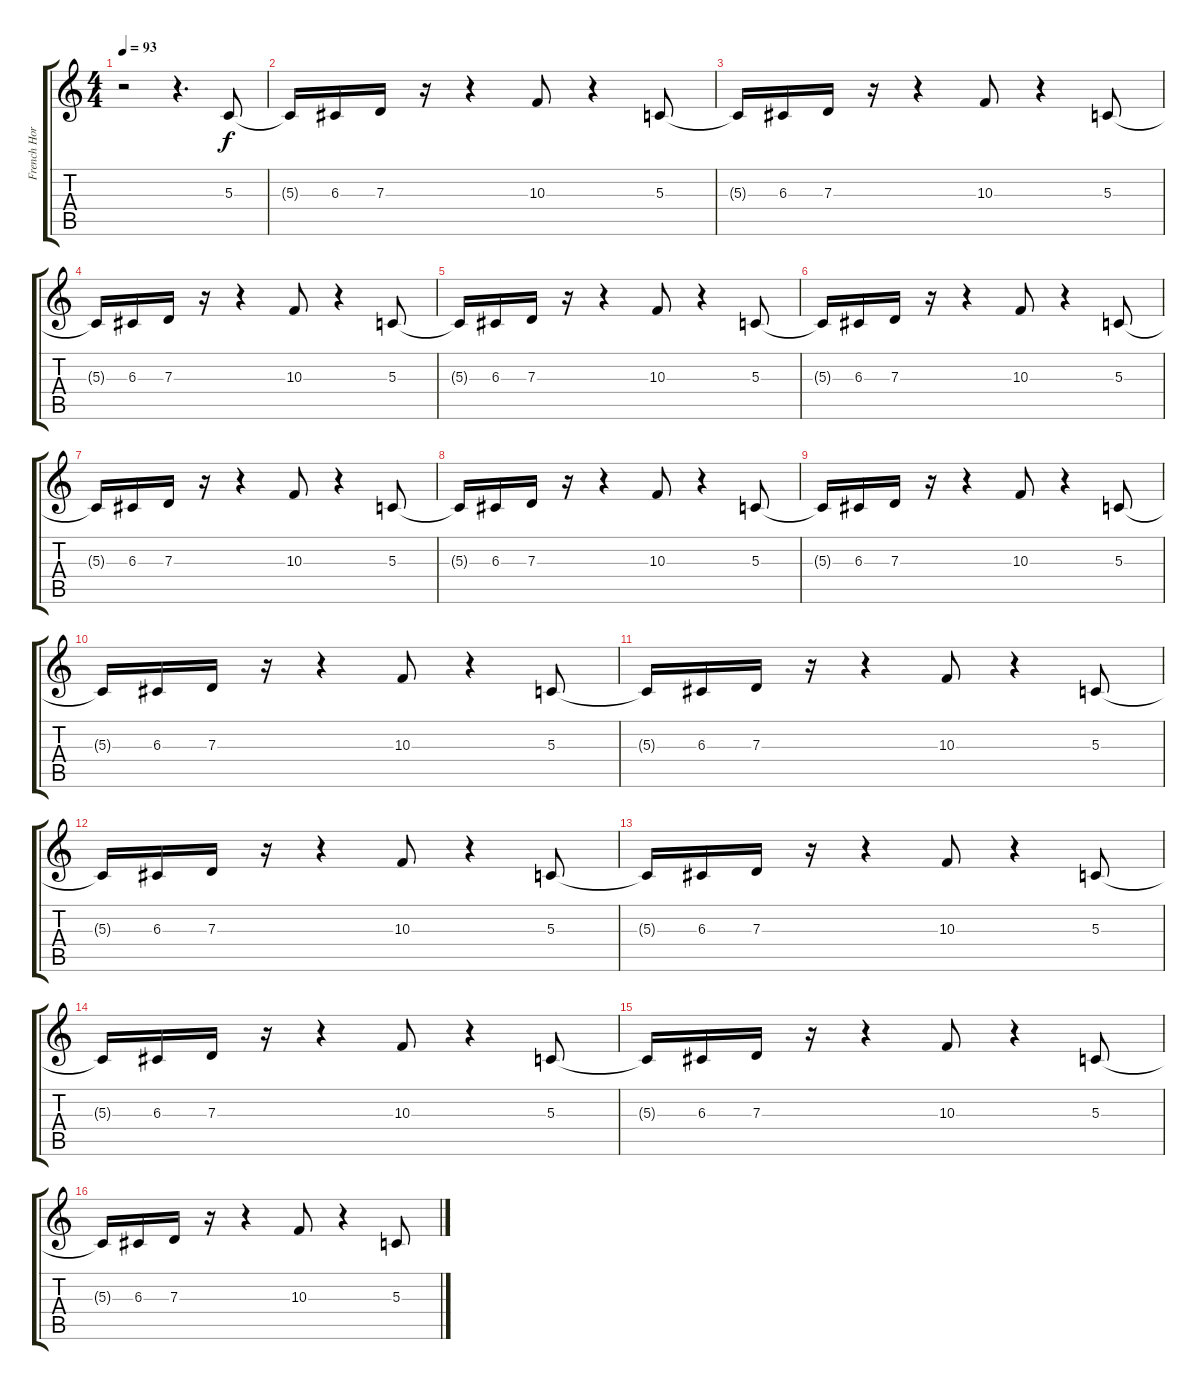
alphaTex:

\track ("French Horn" "French Hor") {instrument frenchhorn}
\staff {score tabs}
\tuning (E4 B3 G3 D3 A2 E2) {hide}
\ts (4 4)
\tempo 93
\clef g2
\ks c
r.2{dy f instrument frenchhorn} r.4{d} 5.3.8 |
5.3{t}.16 6.3.16 7.3.16 r.16 r.4 10.3.8 r.4 5.3.8 |
5.3{t}.16 6.3.16 7.3.16 r.16 r.4 10.3.8 r.4 5.3.8 |
5.3{t}.16 6.3.16 7.3.16 r.16 r.4 10.3.8 r.4 5.3.8 |
5.3{t}.16 6.3.16 7.3.16 r.16 r.4 10.3.8 r.4 5.3.8 |
5.3{t}.16 6.3.16 7.3.16 r.16 r.4 10.3.8 r.4 5.3.8 |
5.3{t}.16 6.3.16 7.3.16 r.16 r.4 10.3.8 r.4 5.3.8 |
5.3{t}.16 6.3.16 7.3.16 r.16 r.4 10.3.8 r.4 5.3.8 |
5.3{t}.16 6.3.16 7.3.16 r.16 r.4 10.3.8 r.4 5.3.8 |
5.3{t}.16 6.3.16 7.3.16 r.16 r.4 10.3.8 r.4 5.3.8 |
5.3{t}.16 6.3.16 7.3.16 r.16 r.4 10.3.8 r.4 5.3.8 |
5.3{t}.16 6.3.16 7.3.16 r.16 r.4 10.3.8 r.4 5.3.8 |
5.3{t}.16 6.3.16 7.3.16 r.16 r.4 10.3.8 r.4 5.3.8 |
5.3{t}.16 6.3.16 7.3.16 r.16 r.4 10.3.8 r.4 5.3.8 |
5.3{t}.16 6.3.16 7.3.16 r.16 r.4 10.3.8 r.4 5.3.8 |
5.3{t}.16 6.3.16 7.3.16 r.16 r.4 10.3.8 r.4 5.3.8
